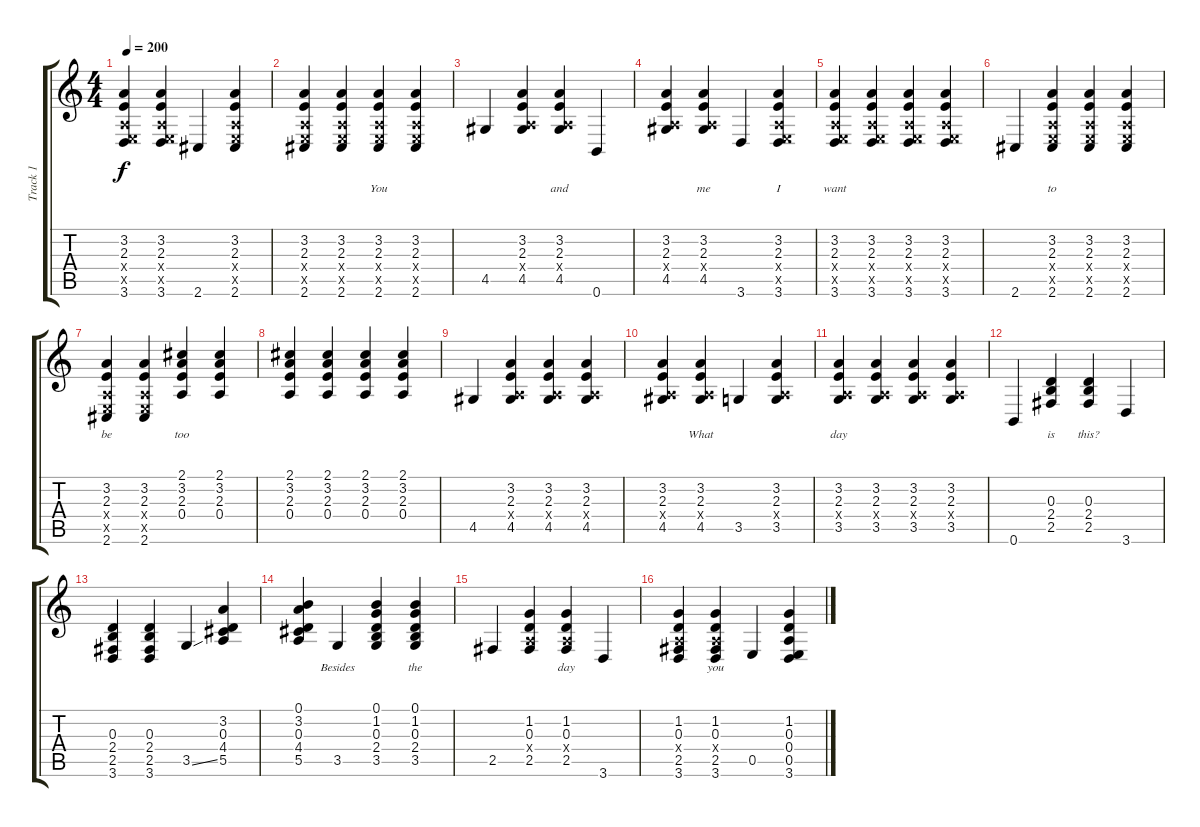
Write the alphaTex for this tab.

\track ("Track 1" "Track 1") {instrument acousticguitarsteel}
\staff {score tabs}
\tuning (B3 Gb3 D3 A2 E2 B1) {hide}
\ts (4 4)
\tempo 200
\clef g2
\ks c
(3.2 2.3 0.4{x} 0.5{x} 3.6).4{lyrics (0 "") lyrics (1 "") lyrics (2 "") lyrics (3 "") lyrics (4 "") dy f} (3.2 2.3 0.4{x} 0.5{x} 3.6).4{lyrics (0 "") lyrics (1 "") lyrics (2 "") lyrics (3 "") lyrics (4 "")} 2.6.4{lyrics (0 "") lyrics (1 "") lyrics (2 "") lyrics (3 "") lyrics (4 "")} (3.2 2.3 0.4{x} 0.5{x} 2.6).4{lyrics (0 "") lyrics (1 "") lyrics (2 "") lyrics (3 "") lyrics (4 "")} |
(3.2 2.3 0.4{x} 0.5{x} 2.6).4{lyrics (0 "") lyrics (1 "") lyrics (2 "") lyrics (3 "") lyrics (4 "")} (3.2 2.3 0.4{x} 0.5{x} 2.6).4{lyrics (0 "") lyrics (1 "") lyrics (2 "") lyrics (3 "") lyrics (4 "")} (3.2 2.3 0.4{x} 0.5{x} 2.6).4{lyrics (0 "You") lyrics (1 "") lyrics (2 "") lyrics (3 "") lyrics (4 "")} (3.2 2.3 0.4{x} 0.5{x} 2.6).4{lyrics (0 "") lyrics (1 "") lyrics (2 "") lyrics (3 "") lyrics (4 "")} |
4.5.4{lyrics (0 "") lyrics (1 "") lyrics (2 "") lyrics (3 "") lyrics (4 "")} (3.2 2.3 0.4{x} 4.5).4{lyrics (0 "") lyrics (1 "") lyrics (2 "") lyrics (3 "") lyrics (4 "")} (3.2 2.3 0.4{x} 4.5).4{lyrics (0 "and") lyrics (1 "") lyrics (2 "") lyrics (3 "") lyrics (4 "")} 0.6.4{lyrics (0 "") lyrics (1 "") lyrics (2 "") lyrics (3 "") lyrics (4 "")} |
(3.2 2.3 0.4{x} 4.5).4{lyrics (0 "") lyrics (1 "") lyrics (2 "") lyrics (3 "") lyrics (4 "")} (3.2 2.3 0.4{x} 4.5).4{lyrics (0 "me") lyrics (1 "") lyrics (2 "") lyrics (3 "") lyrics (4 "")} 3.6.4{lyrics (0 "") lyrics (1 "") lyrics (2 "") lyrics (3 "") lyrics (4 "")} (3.2 2.3 0.4{x} 0.5{x} 3.6).4{lyrics (0 "I") lyrics (1 "") lyrics (2 "") lyrics (3 "") lyrics (4 "")} |
(3.2 2.3 0.4{x} 0.5{x} 3.6).4{lyrics (0 "want") lyrics (1 "") lyrics (2 "") lyrics (3 "") lyrics (4 "")} (3.2 2.3 0.4{x} 0.5{x} 3.6).4{lyrics (0 "") lyrics (1 "") lyrics (2 "") lyrics (3 "") lyrics (4 "")} (3.2 2.3 0.4{x} 0.5{x} 3.6).4{lyrics (0 "") lyrics (1 "") lyrics (2 "") lyrics (3 "") lyrics (4 "")} (3.2 2.3 0.4{x} 0.5{x} 3.6).4{lyrics (0 "") lyrics (1 "") lyrics (2 "") lyrics (3 "") lyrics (4 "")} |
2.6.4{lyrics (0 "") lyrics (1 "") lyrics (2 "") lyrics (3 "") lyrics (4 "")} (3.2 2.3 0.4{x} 0.5{x} 2.6).4{lyrics (0 "to") lyrics (1 "") lyrics (2 "") lyrics (3 "") lyrics (4 "")} (3.2 2.3 0.4{x} 0.5{x} 2.6).4{lyrics (0 "") lyrics (1 "") lyrics (2 "") lyrics (3 "") lyrics (4 "")} (3.2 2.3 0.4{x} 0.5{x} 2.6).4{lyrics (0 "") lyrics (1 "") lyrics (2 "") lyrics (3 "") lyrics (4 "")} |
(3.2 2.3 0.4{x} 0.5{x} 2.6).4{lyrics (0 "be") lyrics (1 "") lyrics (2 "") lyrics (3 "") lyrics (4 "")} (3.2 2.3 0.4{x} 0.5{x} 2.6).4{lyrics (0 "") lyrics (1 "") lyrics (2 "") lyrics (3 "") lyrics (4 "")} (2.1 3.2 2.3 0.4).4{lyrics (0 "too") lyrics (1 "") lyrics (2 "") lyrics (3 "") lyrics (4 "")} (2.1 3.2 2.3 0.4).4{lyrics (0 "") lyrics (1 "") lyrics (2 "") lyrics (3 "") lyrics (4 "")} |
(2.1 3.2 2.3 0.4).4{lyrics (0 "") lyrics (1 "") lyrics (2 "") lyrics (3 "") lyrics (4 "")} (2.1 3.2 2.3 0.4).4{lyrics (0 "") lyrics (1 "") lyrics (2 "") lyrics (3 "") lyrics (4 "")} (2.1 3.2 2.3 0.4).4{lyrics (0 "") lyrics (1 "") lyrics (2 "") lyrics (3 "") lyrics (4 "")} (2.1 3.2 2.3 0.4).4{lyrics (0 "") lyrics (1 "") lyrics (2 "") lyrics (3 "") lyrics (4 "")} |
4.5.4{lyrics (0 "") lyrics (1 "") lyrics (2 "") lyrics (3 "") lyrics (4 "")} (3.2 2.3 0.4{x} 4.5).4{lyrics (0 "") lyrics (1 "") lyrics (2 "") lyrics (3 "") lyrics (4 "")} (3.2 2.3 0.4{x} 4.5).4{lyrics (0 "") lyrics (1 "") lyrics (2 "") lyrics (3 "") lyrics (4 "")} (3.2 2.3 0.4{x} 4.5).4{lyrics (0 "") lyrics (1 "") lyrics (2 "") lyrics (3 "") lyrics (4 "")} |
(3.2 2.3 0.4{x} 4.5).4{lyrics (0 "") lyrics (1 "") lyrics (2 "") lyrics (3 "") lyrics (4 "")} (3.2 2.3 0.4{x} 4.5).4{lyrics (0 "What") lyrics (1 "") lyrics (2 "") lyrics (3 "") lyrics (4 "")} 3.5.4{lyrics (0 "") lyrics (1 "") lyrics (2 "") lyrics (3 "") lyrics (4 "")} (3.2 2.3 0.4{x} 3.5).4{lyrics (0 "") lyrics (1 "") lyrics (2 "") lyrics (3 "") lyrics (4 "")} |
(3.2 2.3 0.4{x} 3.5).4{lyrics (0 "day") lyrics (1 "") lyrics (2 "") lyrics (3 "") lyrics (4 "")} (3.2 2.3 0.4{x} 3.5).4{lyrics (0 "") lyrics (1 "") lyrics (2 "") lyrics (3 "") lyrics (4 "")} (3.2 2.3 0.4{x} 3.5).4{lyrics (0 "") lyrics (1 "") lyrics (2 "") lyrics (3 "") lyrics (4 "")} (3.2 2.3 0.4{x} 3.5).4{lyrics (0 "") lyrics (1 "") lyrics (2 "") lyrics (3 "") lyrics (4 "")} |
0.6.4{lyrics (0 "") lyrics (1 "") lyrics (2 "") lyrics (3 "") lyrics (4 "")} (0.3 2.4 2.5).4{lyrics (0 "is") lyrics (1 "") lyrics (2 "") lyrics (3 "") lyrics (4 "")} (0.3 2.4 2.5).4{lyrics (0 "this?") lyrics (1 "") lyrics (2 "") lyrics (3 "") lyrics (4 "")} 3.6.4{lyrics (0 "") lyrics (1 "") lyrics (2 "") lyrics (3 "") lyrics (4 "")} |
(0.3 2.4 2.5 3.6).4{lyrics (0 "") lyrics (1 "") lyrics (2 "") lyrics (3 "") lyrics (4 "")} (0.3 2.4 2.5 3.6).4{lyrics (0 "") lyrics (1 "") lyrics (2 "") lyrics (3 "") lyrics (4 "")} 3.5{ss}.4{lyrics (0 "") lyrics (1 "") lyrics (2 "") lyrics (3 "") lyrics (4 "")} (3.2 0.3 4.4 5.5).4{lyrics (0 "") lyrics (1 "") lyrics (2 "") lyrics (3 "") lyrics (4 "")} |
(0.1 3.2 0.3 4.4 5.5).4{lyrics (0 "") lyrics (1 "") lyrics (2 "") lyrics (3 "") lyrics (4 "")} 3.5.4{lyrics (0 "Besides") lyrics (1 "") lyrics (2 "") lyrics (3 "") lyrics (4 "")} (0.1 1.2 0.3 2.4 3.5).4{lyrics (0 "") lyrics (1 "") lyrics (2 "") lyrics (3 "") lyrics (4 "")} (0.1 1.2 0.3 2.4 3.5).4{lyrics (0 "the") lyrics (1 "") lyrics (2 "") lyrics (3 "") lyrics (4 "")} |
2.5.4{lyrics (0 "") lyrics (1 "") lyrics (2 "") lyrics (3 "") lyrics (4 "")} (1.2 0.3 0.4{x} 2.5).4{lyrics (0 "") lyrics (1 "") lyrics (2 "") lyrics (3 "") lyrics (4 "")} (1.2 0.3 0.4{x} 2.5).4{lyrics (0 "day") lyrics (1 "") lyrics (2 "") lyrics (3 "") lyrics (4 "")} 3.6.4{lyrics (0 "") lyrics (1 "") lyrics (2 "") lyrics (3 "") lyrics (4 "")} |
(1.2 0.3 0.4{x} 2.5 3.6).4{lyrics (0 "") lyrics (1 "") lyrics (2 "") lyrics (3 "") lyrics (4 "")} (1.2 0.3 0.4{x} 2.5 3.6).4{lyrics (0 "you") lyrics (1 "") lyrics (2 "") lyrics (3 "") lyrics (4 "")} 0.5.4{lyrics (0 "") lyrics (1 "") lyrics (2 "") lyrics (3 "") lyrics (4 "")} (1.2 0.3 0.4 0.5 3.6).4{lyrics (0 "") lyrics (1 "") lyrics (2 "") lyrics (3 "") lyrics (4 "")}
